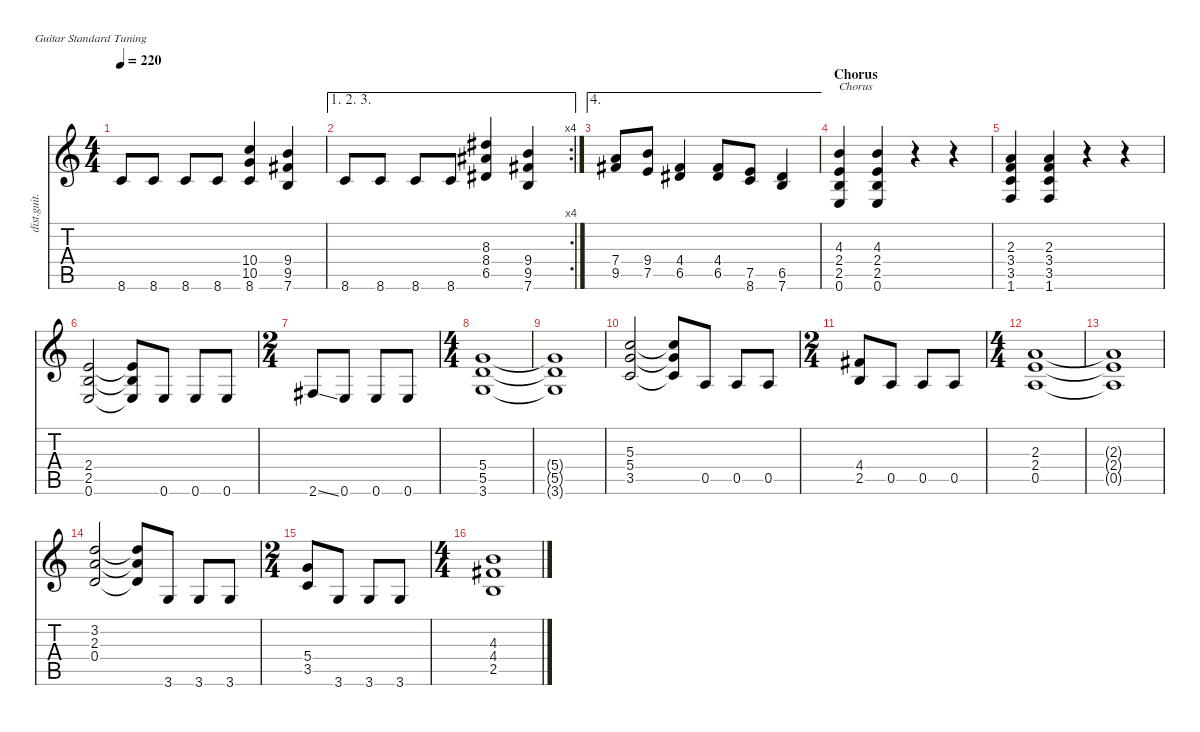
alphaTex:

\defaultSystemsLayout 4
\hideDynamics
\bracketExtendMode nobrackets
\track ("Hetfield" "dist.guit.") {instrument distortionguitar}
\staff {score tabs}
\tuning (E4 B3 G3 D3 A2 E2)
\ts (4 4)
\tempo 220
\clef g2
\ks c
8.6.8{dy f beam Up} 8.6.8{beam Up} 8.6.8{beam Up} 8.6.8{beam Up} (10.4 10.5 8.6).4{beam Up} (9.4 9.5{acc #} 7.6).4{beam Up} |
\ae (1 2 3)
\rc 4
8.6.8{beam Up} 8.6.8{beam Up} 8.6.8{beam Up} 8.6.8{beam Up} (8.3{acc #} 8.4{acc #} 6.5{acc #}).4{beam Up} (9.4 9.5{acc #} 7.6).4{beam Up} |
\ae 4
(7.4 9.5{acc #}).8{beam Up} (9.4 7.5).8{beam Up} (4.4{acc #} 6.5{acc #}).4{beam Up} (4.4{acc #} 6.5{acc #}).8{beam Up} (7.5 8.6).8{beam Up} (6.5{acc #} 7.6).4{beam Up} |
\section ("" "Chorus")
(4.3 2.4 2.5 0.6).4{txt "Chorus" beam Up} (4.3 2.4 2.5 0.6).4{beam Up} r.4{beam Down} r.4{beam Down} |
(2.3 3.4 3.5 1.6).4{beam Up} (2.3 3.4 3.5 1.6).4{beam Up} r.4{beam Down} r.4{beam Down} |
(2.4 2.5 0.6).2{beam Up} (2.4{t} 2.5{t} 0.6{t}).8{beam Up} 0.6.8{beam Up} 0.6.8{beam Up} 0.6.8{beam Up} |
\ts (2 4)
2.6{ss acc #}.8{beam Up} 0.6.8{beam Up} 0.6.8{beam Up} 0.6.8{beam Up} |
\ts (4 4)
(5.4 5.5 3.6).1{beam Up} |
(5.4{t} 5.5{t} 3.6{t}).1{beam Up} |
(5.3 5.4 3.5).2{beam Up} (5.3{t} 5.4{t} 3.5{t}).8{beam Up} 0.5.8{beam Up} 0.5.8{beam Up} 0.5.8{beam Up} |
\ts (2 4)
(4.4{acc #} 2.5).8{beam Up} 0.5.8{beam Up} 0.5.8{beam Up} 0.5.8{beam Up} |
\ts (4 4)
(2.3 2.4 0.5).1{beam Up} |
(2.3{t} 2.4{t} 0.5{t}).1{beam Up} |
(3.2 2.3 0.4).2{beam Up} (3.2{t} 2.3{t} 0.4{t}).8{beam Up} 3.6.8{beam Up} 3.6.8{beam Up} 3.6.8{beam Up} |
\ts (2 4)
(5.4 3.5).8{beam Up} 3.6.8{beam Up} 3.6.8{beam Up} 3.6.8{beam Up} |
\ts (4 4)
(4.3 4.4{acc #} 2.5).1{beam Up}
